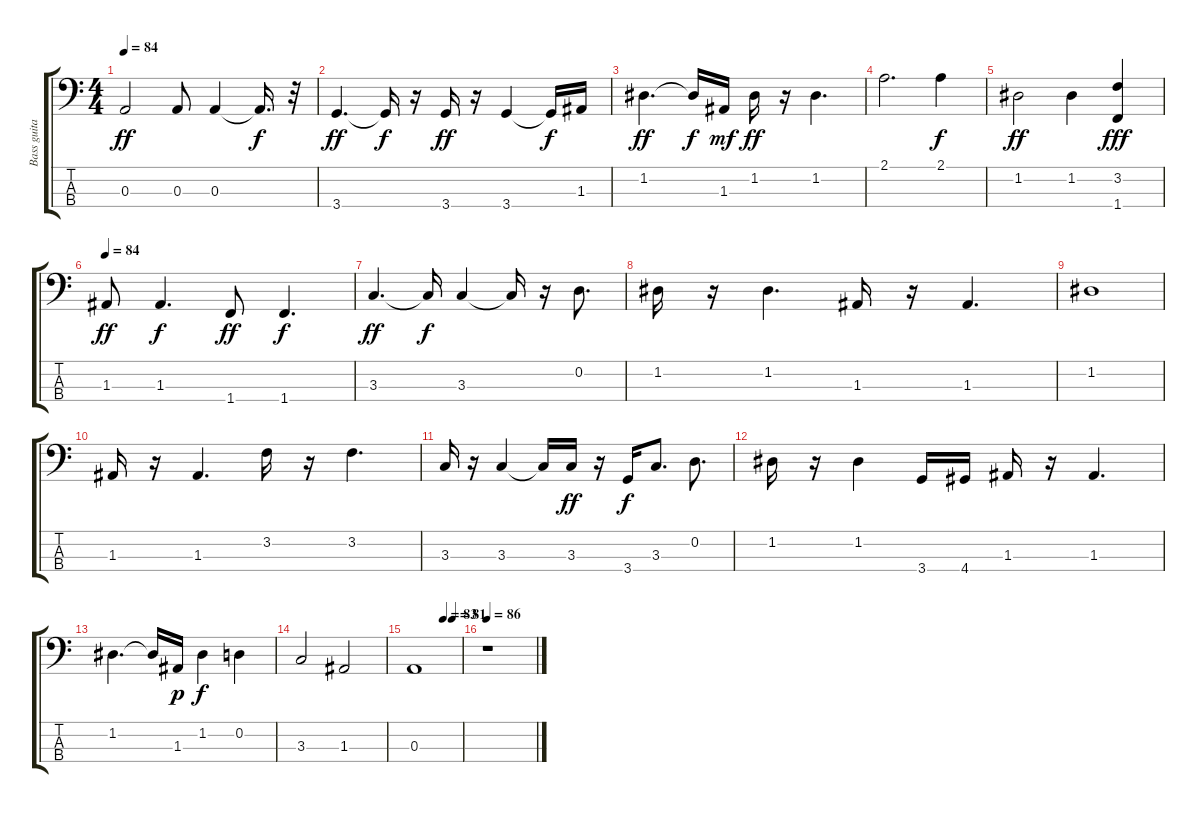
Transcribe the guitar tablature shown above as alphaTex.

\track ("Bass guitar" "Bass guita") {instrument electricbassfinger}
\staff {score tabs}
\tuning (G2 D2 A1 E1) {hide}
\ts (4 4)
\tempo 84
\clef f4
\ks c
0.3.2{dy ff} 0.3.8 0.3.4 0.3{t}.16{d dy f} r.32 |
3.4.4{d dy ff} 3.4{t}.16{dy f} r.16 3.4.16{dy ff} r.16 3.4.4 3.4{t}.16{dy f} 1.3.16 |
1.2.4{d dy ff} 1.2{t}.16{dy f} 1.3.16{dy mf} 1.2.16{dy ff} r.16 1.2.4{d} |
2.1.2{d} 2.1.4{dy f} |
1.2.2{dy ff} 1.2.4 (3.2 1.4).4{dy fff} |
\tempo 84
1.3.8{dy ff} 1.3.4{d dy f} 1.4.8{dy ff} 1.4.4{d dy f} |
3.3.4{d dy ff} 3.3{t}.16{dy f} 3.3.4 3.3{t}.16 r.16 0.2.8{d} |
1.2.16 r.16 1.2.4{d} 1.3.16 r.16 1.3.4{d} |
1.2.1 |
1.3.16 r.16 1.3.4{d} 3.2.16 r.16 3.2.4{d} |
3.3.16 r.16 3.3.4 3.3{t}.16 3.3.16{dy ff} r.16 3.4.16{dy f} 3.3.8{d} 0.2.8{d} |
1.2.16 r.16 1.2.4 3.4.16 4.4.16 1.3.16 r.16 1.3.4{d} |
1.2.4{d} 1.2{t}.16 1.3.16{dy p} 1.2.4{dy f} 0.2.4 |
3.3.2 1.3.2 |
\tempo (83 0.625)
\tempo (81 0.8125)
0.3.1 |
\tempo 86
r.1
